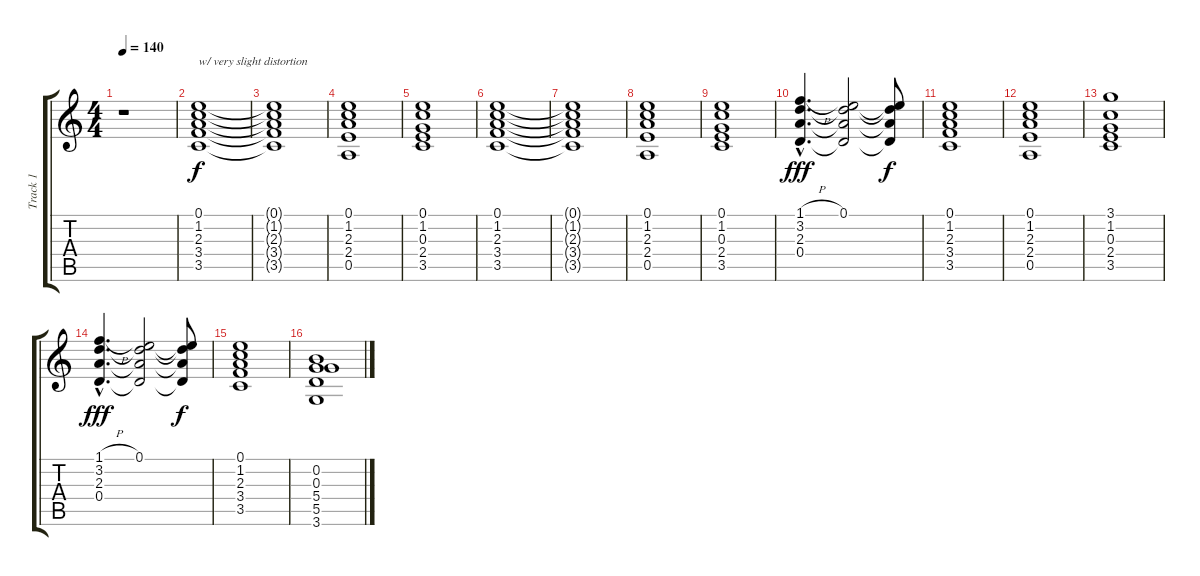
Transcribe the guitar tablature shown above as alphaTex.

\track ("Track 1" "Track 1") {instrument electricguitarjazz}
\staff {score tabs}
\tuning (E4 B3 G3 D3 A2 E2) {hide}
\ts (4 4)
\tempo 140
\clef g2
\ks c
r.1{dy f instrument electricguitarjazz} |
(0.1 1.2 2.3 3.4 3.5).1{txt "w/ very slight distortion"} |
(0.1{t} 1.2{t} 2.3{t} 3.4{t} 3.5{t}).1 |
(0.1 1.2 2.3 2.4 0.5).1 |
(0.1 1.2 0.3 2.4 3.5).1 |
(0.1 1.2 2.3 3.4 3.5).1 |
(0.1{t} 1.2{t} 2.3{t} 3.4{t} 3.5{t}).1 |
(0.1 1.2 2.3 2.4 0.5).1 |
(0.1 1.2 0.3 2.4 3.5).1 |
(1.1{h hac} 3.2{hac} 2.3{hac} 0.4{hac}).4{d dy fff} (0.1 3.2{t} 2.3{t} 0.4{t}).2 (0.1{t} 3.2{t} 2.3{t} 0.4{t}).8{dy f} |
(0.1 1.2 2.3 3.4 3.5).1 |
(0.1 1.2 2.3 2.4 0.5).1 |
(3.1 1.2 0.3 2.4 3.5).1 |
(1.1{h hac} 3.2{hac} 2.3{hac} 0.4{hac}).4{d dy fff} (0.1 3.2{t} 2.3{t} 0.4{t}).2 (0.1{t} 3.2{t} 2.3{t} 0.4{t}).8{dy f} |
(0.1 1.2 2.3 3.4 3.5).1 |
(0.2 0.3 5.4 5.5 3.6).1{volume 2}
